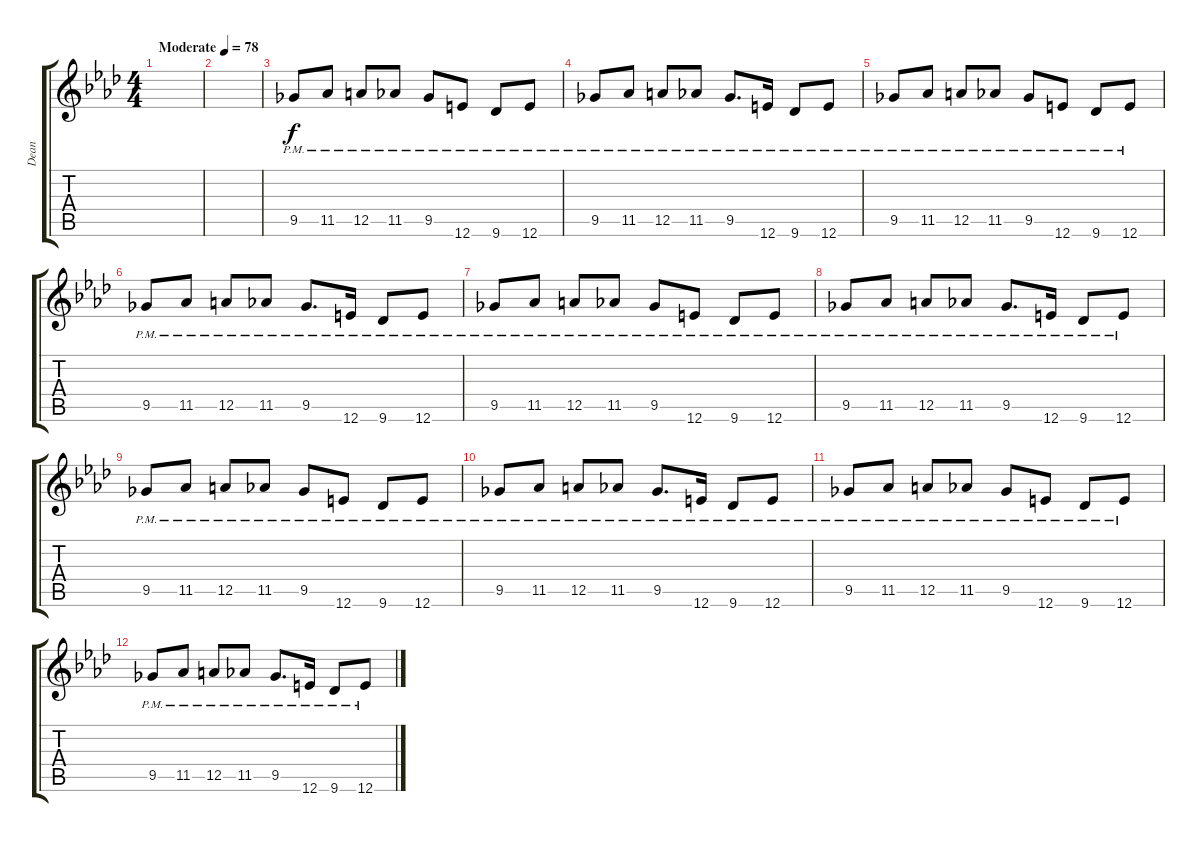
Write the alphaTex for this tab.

\track ("Dean" "Dean") {instrument electricguitarmuted}
\staff {score tabs}
\tuning (E4 B3 G3 D3 A2 E2) {hide}
\ts (4 4)
\tempo (78 "Moderate")
\clef g2
\ks fminor
|
|
9.5{pm}.8 11.5{pm}.8 12.5{pm}.8 11.5{pm}.8 9.5{pm}.8 12.6{pm}.8 9.6{pm}.8 12.6{pm}.8 |
9.5{pm}.8 11.5{pm}.8 12.5{pm}.8 11.5{pm}.8 9.5{pm}.8{d} 12.6{pm}.16 9.6{pm}.8 12.6{pm}.8 |
9.5{pm}.8 11.5{pm}.8 12.5{pm}.8 11.5{pm}.8 9.5{pm}.8 12.6{pm}.8 9.6{pm}.8 12.6{pm}.8 |
9.5{pm}.8 11.5{pm}.8 12.5{pm}.8 11.5{pm}.8 9.5{pm}.8{d} 12.6{pm}.16 9.6{pm}.8 12.6{pm}.8 |
9.5{pm}.8 11.5{pm}.8 12.5{pm}.8 11.5{pm}.8 9.5{pm}.8 12.6{pm}.8 9.6{pm}.8 12.6{pm}.8 |
9.5{pm}.8 11.5{pm}.8 12.5{pm}.8 11.5{pm}.8 9.5{pm}.8{d} 12.6{pm}.16 9.6{pm}.8 12.6{pm}.8 |
9.5{pm}.8 11.5{pm}.8 12.5{pm}.8 11.5{pm}.8 9.5{pm}.8 12.6{pm}.8 9.6{pm}.8 12.6{pm}.8 |
9.5{pm}.8 11.5{pm}.8 12.5{pm}.8 11.5{pm}.8 9.5{pm}.8{d} 12.6{pm}.16 9.6{pm}.8 12.6{pm}.8 |
9.5{pm}.8 11.5{pm}.8 12.5{pm}.8 11.5{pm}.8 9.5{pm}.8 12.6{pm}.8 9.6{pm}.8 12.6{pm}.8 |
9.5{pm}.8 11.5{pm}.8 12.5{pm}.8 11.5{pm}.8 9.5{pm}.8{d} 12.6{pm}.16 9.6{pm}.8 12.6{pm}.8
